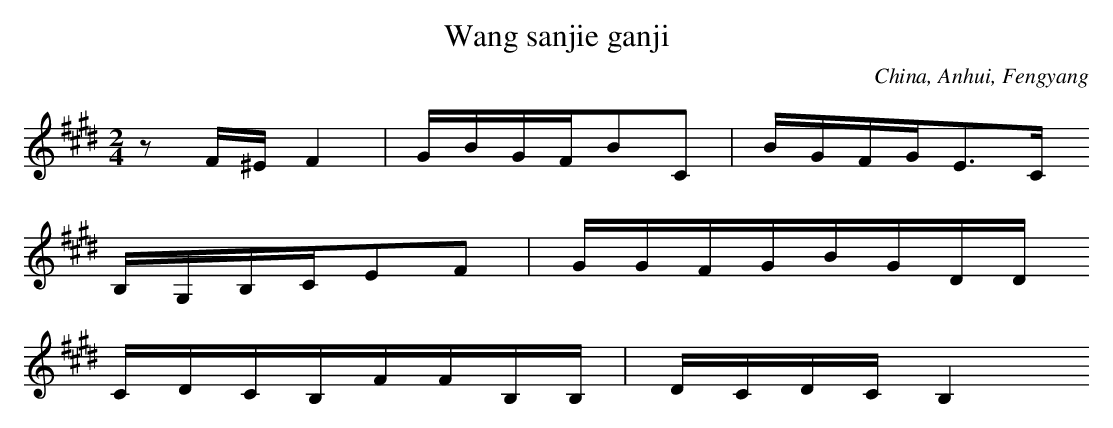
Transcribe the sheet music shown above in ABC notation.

X:1
T: Wang sanjie ganji
O: China, Anhui, Fengyang
M: 2/4
L: 1/16
K: E
z2F^EF4 | GBGFB2C2 | BGFGE3C
B,G,B,CE2F2 | GGFGBGDD
CDCB,FFB,B, | DCDCB,4
